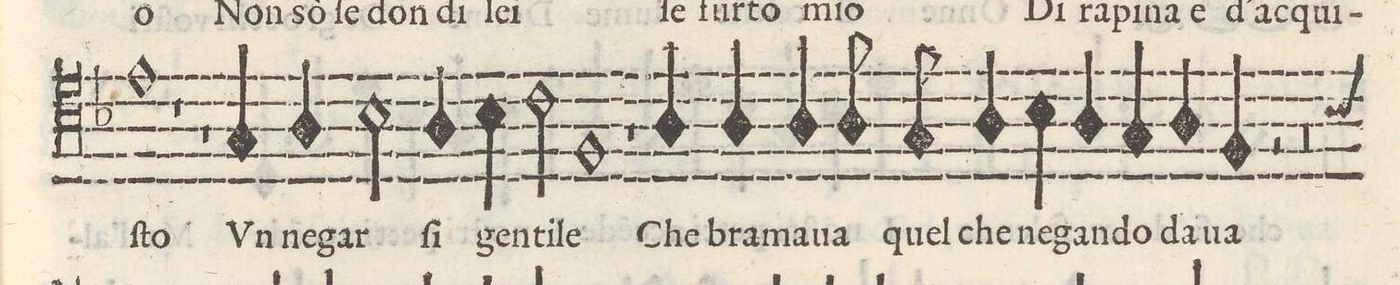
**kern	**text
*I"TENORE	*
*clefC4	*
*k[b-]	*
*met(C)	*
*M2/1	*
1e	-ſto
1r	.
=12-	=12-
1r	.
4G/	Vn
4A/	ne-
2B-\	-gar
=13-	=13-
4A/	ſi
4B-\	gen-
2c\	-ti-
1Fny	-le
=14-	=14-
1r	.
4A/	Che
4A/	bra-
4A/	-ma-
8A/	-ua
8G/	quel
=15-	=15-
4A/	che
4B-\	ne-
4A/	-gan-
4G/	-do
4A/	da-
4F/	-ua
*custos:B-	*
*-	*-
